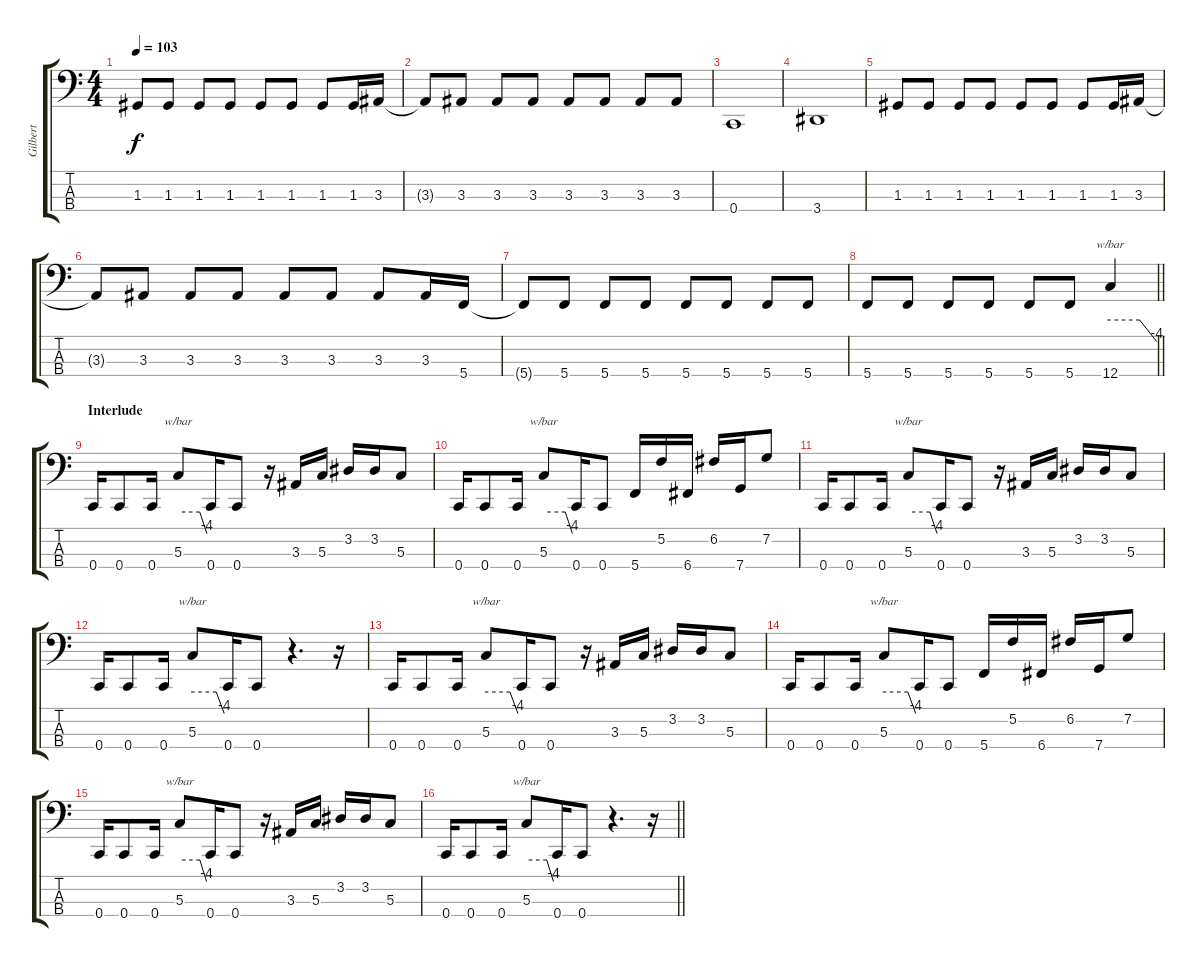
\track ("Gilbert" "Gilbert") {instrument electricbassfinger}
\staff {score tabs}
\tuning (F2 C2 G1 C1) {hide}
\ts (4 4)
\tempo 103
\clef f4
\ks c
1.3.8{dy f} 1.3.8 1.3.8 1.3.8 1.3.8 1.3.8 1.3.8 1.3.16 3.3.16 |
3.3{t}.8 3.3.8 3.3.8 3.3.8 3.3.8 3.3.8 3.3.8 3.3.8 |
0.4.1 |
3.4.1 |
1.3.8 1.3.8 1.3.8 1.3.8 1.3.8 1.3.8 1.3.8 1.3.16 3.3.16 |
3.3{t}.8 3.3.8 3.3.8 3.3.8 3.3.8 3.3.8 3.3.8 3.3.16 5.4.16 |
5.4{t}.8 5.4.8 5.4.8 5.4.8 5.4.8 5.4.8 5.4.8 5.4.8 |
\barLineRight lightlight
5.4.8 5.4.8 5.4.8 5.4.8 5.4.8 5.4.8 12.4.4{tbe (custom default 0 0 38 0 60 -16)} |
\section ("" "Interlude")
0.4.16 0.4.8 0.4.16 5.3.8{tbe (custom default 0 0 45 0 60 -16)} 0.4.16 0.4.8 r.16 3.3.16 5.3.16 3.2.16 3.2.16 5.3.8 |
0.4.16 0.4.8 0.4.16 5.3.8{tbe (custom default 0 0 45 0 60 -16)} 0.4.16 0.4.8 5.4.16 5.2.16 6.4.16 6.2.16 7.4.16 7.2.8 |
0.4.16 0.4.8 0.4.16 5.3.8{tbe (custom default 0 0 45 0 60 -16)} 0.4.16 0.4.8 r.16 3.3.16 5.3.16 3.2.16 3.2.16 5.3.8 |
0.4.16 0.4.8 0.4.16 5.3.8{tbe (custom default 0 0 45 0 60 -16)} 0.4.16 0.4.8 r.4{d} r.16 |
0.4.16 0.4.8 0.4.16 5.3.8{tbe (custom default 0 0 45 0 60 -16)} 0.4.16 0.4.8 r.16 3.3.16 5.3.16 3.2.16 3.2.16 5.3.8 |
0.4.16 0.4.8 0.4.16 5.3.8{tbe (custom default 0 0 45 0 60 -16)} 0.4.16 0.4.8 5.4.16 5.2.16 6.4.16 6.2.16 7.4.16 7.2.8 |
0.4.16 0.4.8 0.4.16 5.3.8{tbe (custom default 0 0 45 0 60 -16)} 0.4.16 0.4.8 r.16 3.3.16 5.3.16 3.2.16 3.2.16 5.3.8 |
\barLineRight lightlight
0.4.16 0.4.8 0.4.16 5.3.8{tbe (custom default 0 0 45 0 60 -16)} 0.4.16 0.4.8 r.4{d} r.16
